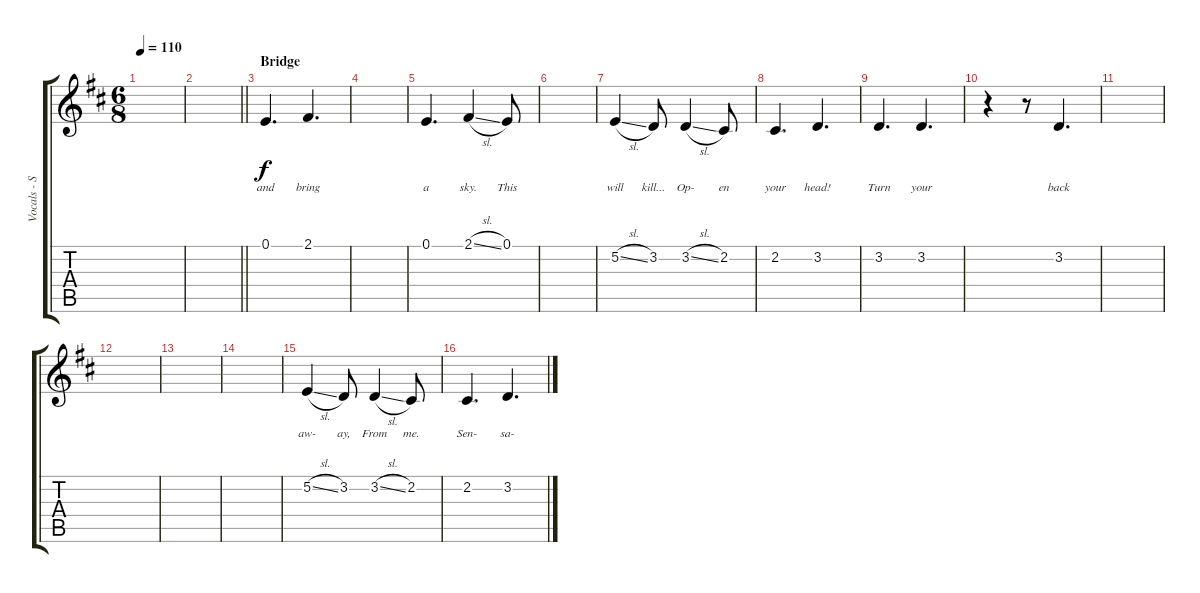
\track ("Vocals - Simon Neil" "Vocals - S") {instrument altosax}
\staff {score tabs}
\tuning (E4 B3 G3 D3 A2 E2) {hide}
\ts (6 8)
\tempo 110
\clef g2
\ks d
|
\barLineRight lightlight
|
\section ("" "Bridge")
0.1.4{d lyrics (0 "and") lyrics (1 "") lyrics (2 "") lyrics (3 "") lyrics (4 "")} 2.1.4{d lyrics (0 "bring") lyrics (1 "") lyrics (2 "") lyrics (3 "") lyrics (4 "")} |
|
0.1.4{d lyrics (0 "a") lyrics (1 "") lyrics (2 "") lyrics (3 "") lyrics (4 "")} 2.1{sl}.4{lyrics (0 "sky.") lyrics (1 "") lyrics (2 "") lyrics (3 "") lyrics (4 "")} 0.1.8{lyrics (0 "This") lyrics (1 "") lyrics (2 "") lyrics (3 "") lyrics (4 "")} |
|
5.2{sl}.4{lyrics (0 "will") lyrics (1 "") lyrics (2 "") lyrics (3 "") lyrics (4 "")} 3.2.8{lyrics (0 "kill...") lyrics (1 "") lyrics (2 "") lyrics (3 "") lyrics (4 "")} 3.2{sl}.4{lyrics (0 "Op-") lyrics (1 "") lyrics (2 "") lyrics (3 "") lyrics (4 "")} 2.2.8{lyrics (0 "en") lyrics (1 "") lyrics (2 "") lyrics (3 "") lyrics (4 "")} |
2.2.4{d lyrics (0 "your") lyrics (1 "") lyrics (2 "") lyrics (3 "") lyrics (4 "")} 3.2.4{d lyrics (0 "head!") lyrics (1 "") lyrics (2 "") lyrics (3 "") lyrics (4 "")} |
3.2.4{d lyrics (0 "Turn") lyrics (1 "") lyrics (2 "") lyrics (3 "") lyrics (4 "")} 3.2.4{d lyrics (0 "your") lyrics (1 "") lyrics (2 "") lyrics (3 "") lyrics (4 "")} |
r.4 r.8 3.2.4{d lyrics (0 "back") lyrics (1 "") lyrics (2 "") lyrics (3 "") lyrics (4 "")} |
|
|
|
|
5.2{sl}.4{lyrics (0 "aw-") lyrics (1 "") lyrics (2 "") lyrics (3 "") lyrics (4 "")} 3.2.8{lyrics (0 "ay,") lyrics (1 "") lyrics (2 "") lyrics (3 "") lyrics (4 "")} 3.2{sl}.4{lyrics (0 "From") lyrics (1 "") lyrics (2 "") lyrics (3 "") lyrics (4 "")} 2.2.8{lyrics (0 "me.") lyrics (1 "") lyrics (2 "") lyrics (3 "") lyrics (4 "")} |
2.2.4{d lyrics (0 "Sen-") lyrics (1 "") lyrics (2 "") lyrics (3 "") lyrics (4 "")} 3.2.4{d lyrics (0 "sa-") lyrics (1 "") lyrics (2 "") lyrics (3 "") lyrics (4 "")}
